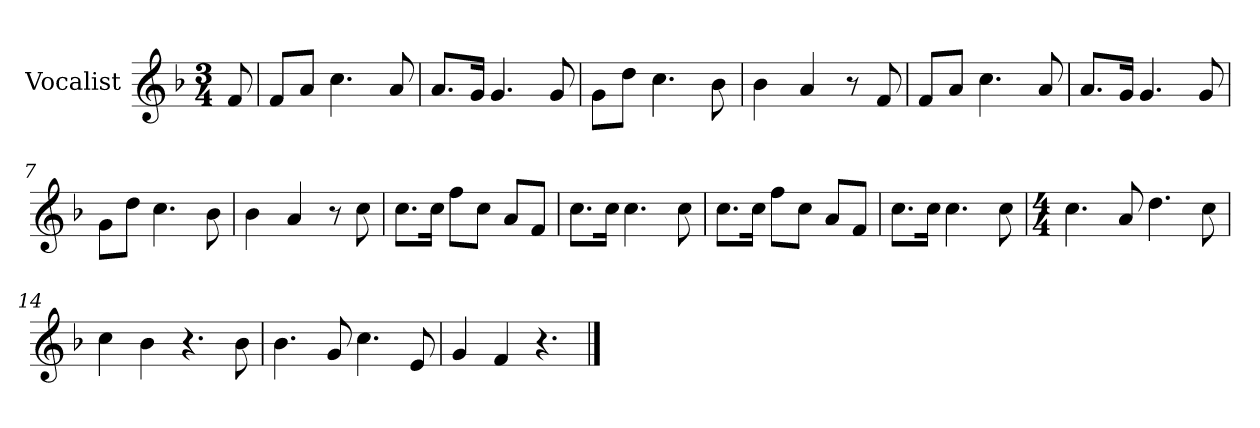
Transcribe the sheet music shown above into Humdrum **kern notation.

**kern
*part1
*staff1
*I"Vocalist
*k[b-]
*F:
*M3/4
=
8f
=1
8fL
8aJ
4.cc
8a
=2
8.aL
16gJk
4.g
8g
=3
8gL
8ddJ
4.cc
8b-
=4
4b-
4a
8r
8f
=5
8fL
8aJ
4.cc
8a
=6
8.aL
16gJk
4.g
8g
=7
8gL
8ddJ
4.cc
8b-
=8
4b-
4a
8r
8cc
=9
8.ccL
16ccJk
8ffL
8ccJ
8aL
8fJ
=10
8.ccL
16ccJk
4.cc
8cc
=11
8.ccL
16ccJk
8ffL
8ccJ
8aL
8fJ
=12
8.ccL
16ccJk
4.cc
8cc
=13
*M4/4
4.cc
8a
4.dd
8cc
=14
4cc
4b-
4.r
8b-
=15
4.b-
8g
4.cc
8e
=16
4g
4f
4.r
==
*-
